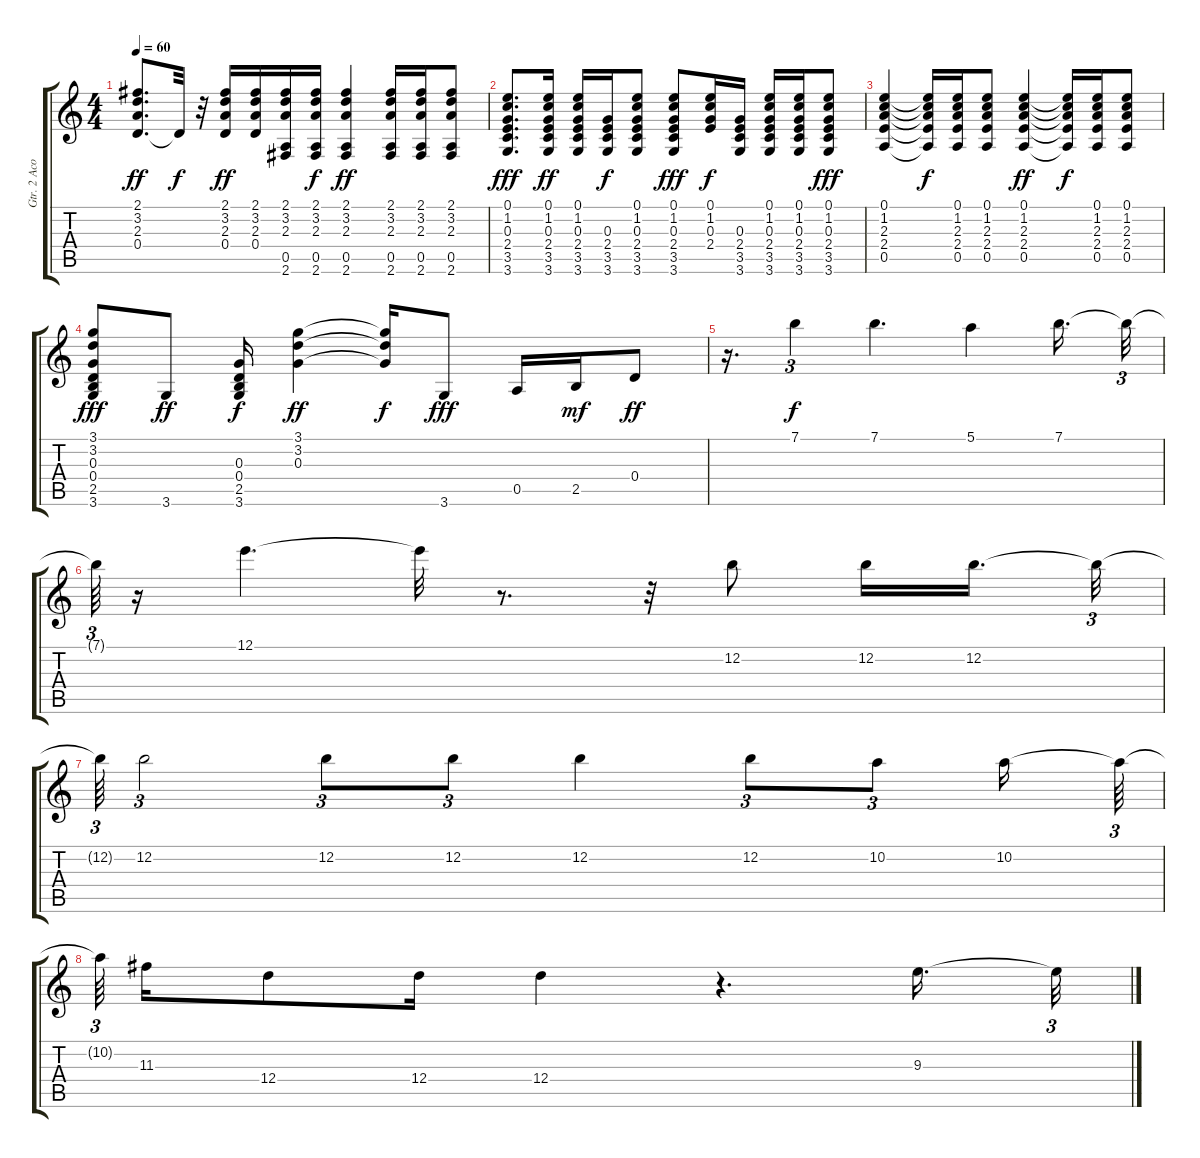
\track ("Gtr. 2 Acous." "Gtr. 2 Aco") {instrument acousticguitarsteel}
\staff {score tabs}
\tuning (E4 B3 G3 D3 A2 E2) {hide}
\ts (4 4)
\tempo 60
\clef g2
\ks c
(2.1 3.2 2.3 0.4).8{d dy ff} 0.4{t}.32{dy f} r.32 (2.1 3.2 2.3 0.4).16{dy ff} (2.1 3.2 2.3 0.4).16 (2.1 3.2 2.3 0.5 2.6).16 (2.1 3.2 2.3 0.5 2.6).16{dy f} (2.1 3.2 2.3 0.5 2.6).4{dy ff} (2.1 3.2 2.3 0.5 2.6).16 (2.1 3.2 2.3 0.5 2.6).16 (2.1 3.2 2.3 0.5 2.6).8 |
(0.1 1.2 0.3 2.4 3.5 3.6).8{d dy fff} (0.1 1.2 0.3 2.4 3.5 3.6).16{dy ff} (0.1 1.2 0.3 2.4 3.5 3.6).16 (0.3 2.4 3.5 3.6).16{dy f} (0.1 1.2 0.3 2.4 3.5 3.6).8 (0.1 1.2 0.3 2.4 3.5 3.6).8{dy fff} (0.1 1.2 0.3 2.4).16{dy f} (0.3 2.4 3.5 3.6).16 (0.1 1.2 0.3 2.4 3.5 3.6).16 (0.1 1.2 0.3 2.4 3.5 3.6).16 (0.1 1.2 0.3 2.4 3.5 3.6).8{dy fff} |
(0.1 1.2 2.3 2.4 0.5).4 (0.1{t} 1.2{t} 2.3{t} 2.4{t} 0.5{t}).16{dy f} (0.1 1.2 2.3 2.4 0.5).16 (0.1 1.2 2.3 2.4 0.5).8 (0.1 1.2 2.3 2.4 0.5).4{dy ff} (0.1{t} 1.2{t} 2.3{t} 2.4{t} 0.5{t}).16{dy f} (0.1 1.2 2.3 2.4 0.5).16 (0.1 1.2 2.3 2.4 0.5).8 |
(3.1 3.2 0.3 0.4 2.5 3.6).8{dy fff} 3.6.8{dy ff} (0.3 0.4 2.5 3.6).16{dy f} (3.1 3.2 0.3).4{dy ff} (3.1{t} 3.2{t} 0.3{t}).16{dy f} 3.6.8{dy fff} 0.5.16 2.5.16{dy mf} 0.4.8{dy ff} |
r.16{d} 7.1.4{tu (3 2) dy f} 7.1.4{d} 5.1.4 7.1.16{d} 7.1{t}.32{tu (3 2)} |
7.1{t}.64{tu (3 2)} r.16 12.1.4{d} 12.1{t}.32 r.8{d} r.32 12.2.8 12.2.16 12.2.16{d} 12.2{t}.32{tu (3 2)} |
12.2{t}.64{tu (3 2)} 12.2.2{tu (3 2)} 12.2.8{tu (3 2)} 12.2.8{tu (3 2)} 12.2.4 12.2.8{tu (3 2)} 10.2.8{tu (3 2)} 10.2.16 10.2{t}.64{tu (3 2)} |
10.2{t}.64{tu (3 2)} 11.3.16 12.4.8 12.4.16 12.4.4 r.4{d} 9.3.16{d} 9.3{t}.32{tu (3 2)}
